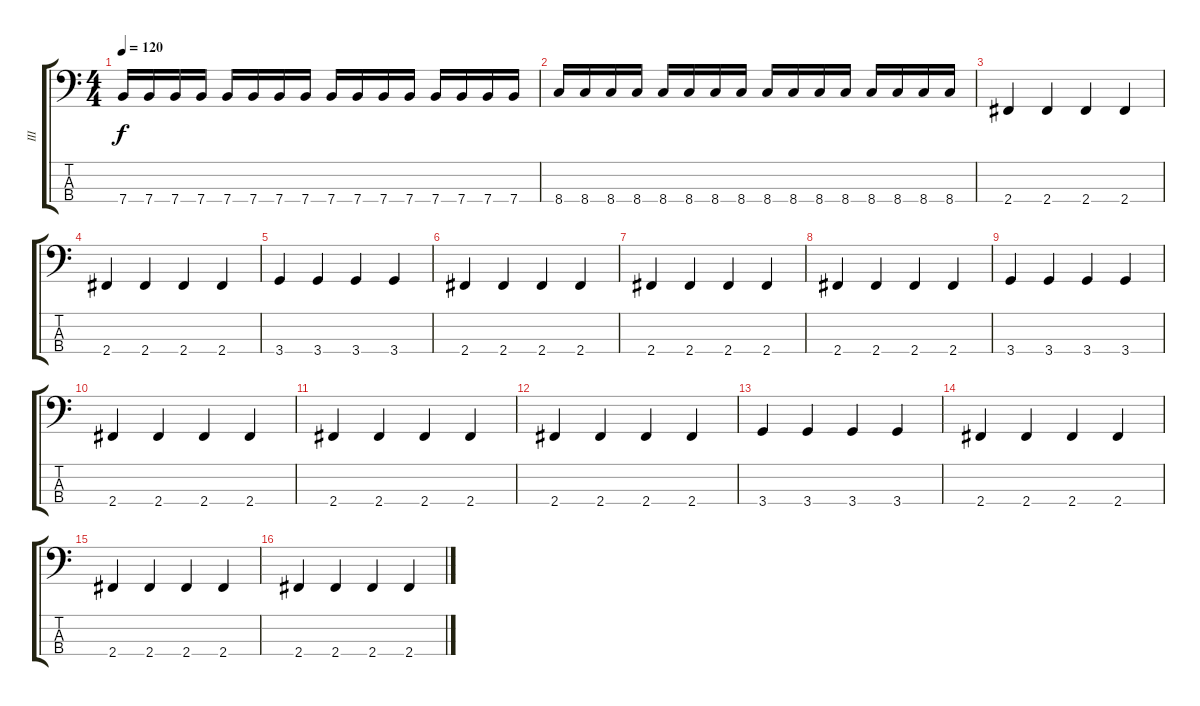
\track ("III" "III") {instrument electricbassfinger}
\staff {score tabs}
\tuning (G2 D2 A1 E1) {hide}
\ts (4 4)
\tempo 120
\clef f4
\ks c
7.4.16{dy f} 7.4.16 7.4.16 7.4.16 7.4.16 7.4.16 7.4.16 7.4.16 7.4.16 7.4.16 7.4.16 7.4.16 7.4.16 7.4.16 7.4.16 7.4.16 |
8.4.16 8.4.16 8.4.16 8.4.16 8.4.16 8.4.16 8.4.16 8.4.16 8.4.16 8.4.16 8.4.16 8.4.16 8.4.16 8.4.16 8.4.16 8.4.16 |
2.4.4 2.4.4 2.4.4 2.4.4 |
2.4.4 2.4.4 2.4.4 2.4.4 |
3.4.4 3.4.4 3.4.4 3.4.4 |
2.4.4 2.4.4 2.4.4 2.4.4 |
2.4.4 2.4.4 2.4.4 2.4.4 |
2.4.4 2.4.4 2.4.4 2.4.4 |
3.4.4 3.4.4 3.4.4 3.4.4 |
2.4.4 2.4.4 2.4.4 2.4.4 |
2.4.4 2.4.4 2.4.4 2.4.4 |
2.4.4 2.4.4 2.4.4 2.4.4 |
3.4.4 3.4.4 3.4.4 3.4.4 |
2.4.4 2.4.4 2.4.4 2.4.4 |
2.4.4 2.4.4 2.4.4 2.4.4 |
2.4.4 2.4.4 2.4.4 2.4.4
